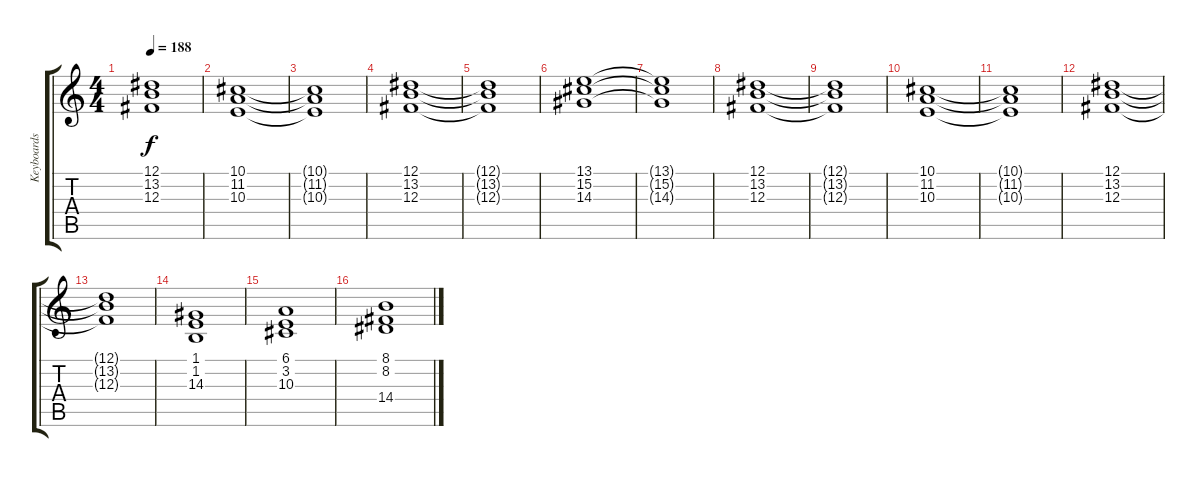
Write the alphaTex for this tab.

\track ("Keyboards" "Keyboards") {instrument stringensemble1}
\staff {score tabs}
\tuning (Eb4 Bb3 Gb3 Db3 Ab2 Eb2) {hide}
\ts (4 4)
\tempo 188
\clef g2
\ks c
(12.1{t} 13.2{t} 12.3{t}).1{dy f} |
(10.1 11.2 10.3).1 |
(10.1{t} 11.2{t} 10.3{t}).1 |
(12.1 13.2 12.3).1 |
(12.1{t} 13.2{t} 12.3{t}).1 |
(13.1 15.2 14.3).1 |
(13.1{t} 15.2{t} 14.3{t}).1 |
(12.1 13.2 12.3).1 |
(12.1{t} 13.2{t} 12.3{t}).1 |
(10.1 11.2 10.3).1 |
(10.1{t} 11.2{t} 10.3{t}).1 |
(12.1 13.2 12.3).1 |
(12.1{t} 13.2{t} 12.3{t}).1 |
(1.1 1.2 14.3).1{volume 10} |
(6.1 3.2 10.3).1 |
(8.1 8.2 14.4).1
